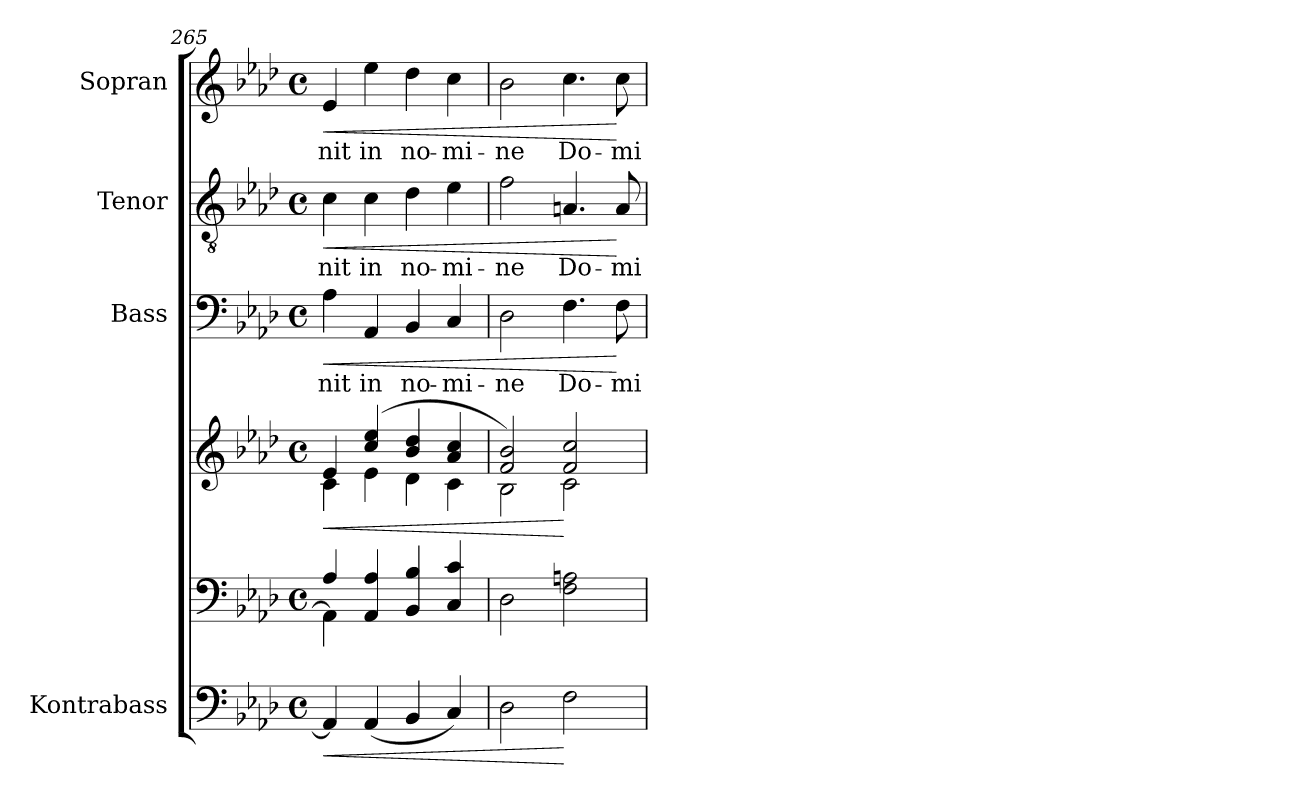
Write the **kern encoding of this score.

**kern	**dynam	**kern	**kern	**dynam	**kern	**text	**dynam	**kern	**text	**dynam	**kern	**text	**dynam
*part5	*part5	*part4	*part4	*part4	*part3	*part3	*part3	*part2	*part2	*part2	*part1	*part1	*part1
*staff6	*staff6	*staff5	*staff4	*staff4/5	*staff3	*staff3	*staff3	*staff2	*staff2	*staff2	*staff1	*staff1	*staff1
*I"Kontrabass	*	*	*	*	*I"Bass	*	*	*I"Tenor	*	*	*I"Sopran	*	*
*I'Kb.	*	*	*	*	*I'B.	*	*	*I'T.	*	*	*I'S.	*	*
*clefF4	*	*clefF4	*clefG2	*	*clefF4	*	*	*clefGv2	*	*	*clefG2	*	*
*ITrd7c12	*	*	*	*	*	*	*	*	*	*	*	*	*
*k[b-e-a-d-]	*	*k[b-e-a-d-]	*k[b-e-a-d-]	*	*k[b-e-a-d-]	*	*	*k[b-e-a-d-]	*	*	*k[b-e-a-d-]	*	*
*A-:	*	*A-:	*A-:	*	*A-:	*	*	*A-:	*	*	*A-:	*	*
*M4/4	*	*M4/4	*M4/4	*	*M4/4	*	*	*M4/4	*	*	*M4/4	*	*
*met(c)	*	*met(c)	*met(c)	*	*met(c)	*	*	*met(c)	*	*	*met(c)	*	*
=265	=265	=265	=265	=265	=265	=265	=265	=265	=265	=265	=265	=265	=265
!	!LO:HP:b	!	!	!LO:HP:b	!	!LO:LY:b	!LO:HP:b	!	!LO:LY:b	!LO:HP:b	!	!LO:LY:b	!LO:HP:b
*	*	*^	*^	*	*	*	*	*	*	*	*	*	*
4AAA-/]	<	4A-/	4AA-\]	4e-/	4c\	<	4A-\	-nit	<	4c\	-nit	<	4e-/	-nit	<
!	!	!	!	!	!	!	!	!LO:LY:b	!	!	!LO:LY:b	!	!	!LO:LY:b	!
(<4AAA-/	.	4AA-/ 4A-/	2.ryy	(4cc/ 4ee-/	4e-\	.	4AA-/	in	.	4c\	in	.	4ee-\	in	.
!	!	!	!	!	!	!	!	!LO:LY:b	!	!	!LO:LY:b	!	!	!LO:LY:b	!
4BBB-/	.	4BB-/ 4B-/	.	4b-/ 4dd-/	4d-\	.	4BB-/	no-	.	4d-\	no-	.	4dd-\	no-	.
!	!	!	!	!	!	!	!	!LO:LY:b	!	!	!LO:LY:b	!	!	!LO:LY:b	!
4CC/)	.	4C/ 4c/	.	4a-/ 4cc/	4c\	.	4C/	-mi-	.	4e-\	-mi-	.	4cc\	-mi-	.
*	*	*v	*v	*	*	*	*	*	*	*	*	*	*	*	*
=266	=266	=266	=266	=266	=266	=266	=266	=266	=266	=266	=266	=266	=266	=266
!	!	!	!	!	!	!	!LO:LY:b	!	!	!LO:LY:b	!	!	!LO:LY:b	!
2DD-\	.	2D-\	2f/ 2b-/)	2B-\	.	2D-\	-ne	.	2f\	-ne	.	2b-\	-ne	.
!	!	!	!	!	!	!	!LO:LY:b	!	!	!LO:LY:b	!	!	!LO:LY:b	!
2FF\	[	2F\ 2An\	2f/ 2cc/	2c\	[	4.F\	Do-	.	4.An/	Do-	.	4.cc\	Do-	.
!	!	!	!	!	!	!	!LO:LY:b	!	!	!LO:LY:b	!	!	!LO:LY:b	!
.	.	.	.	.	.	8F\	-mi-	[	8A/	-mi-	[	8cc\	-mi-	[
*	*	*	*v	*v	*	*	*	*	*	*	*	*	*	*
=	=	=	=	=	=	=	=	=	=	=	=	=	=
*-	*-	*-	*-	*-	*-	*-	*-	*-	*-	*-	*-	*-	*-
